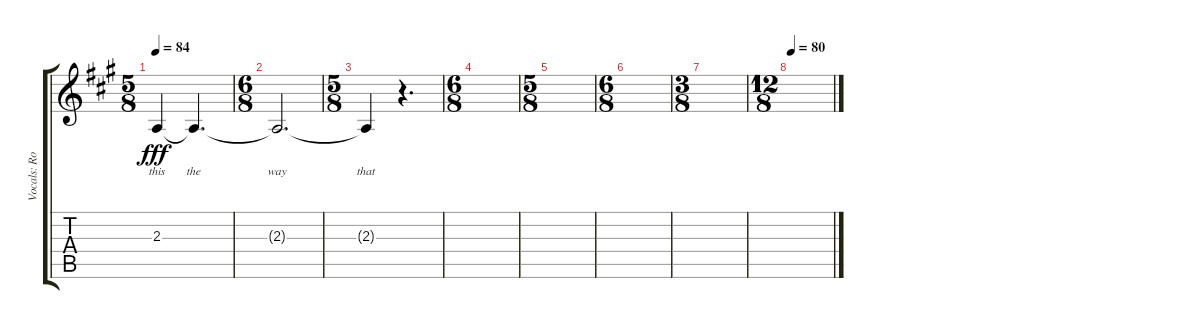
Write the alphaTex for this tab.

\track ("Vocals: Rob" "Vocals: Ro") {instrument lead2sawtooth}
\staff {score tabs}
\tuning (E4 B3 G3 D3 A2 E2) {hide}
\ts (5 8)
\tempo 84
\clef g2
\ks a
2.3{t}.4{lyrics (0 "this") lyrics (1 "") lyrics (2 "") lyrics (3 "") lyrics (4 "") dy fff} 2.3{t}.4{d lyrics (0 "the") lyrics (1 "") lyrics (2 "") lyrics (3 "") lyrics (4 "")} |
\ts (6 8)
2.3{t}.2{d lyrics (0 "way") lyrics (1 "") lyrics (2 "") lyrics (3 "") lyrics (4 "")} |
\ts (5 8)
2.3{t}.4{lyrics (0 "that") lyrics (1 "") lyrics (2 "") lyrics (3 "") lyrics (4 "")} r.4{d} |
\ts (6 8)
|
\ts (5 8)
|
\ts (6 8)
|
\ts (3 8)
|
\ts (12 8)
\tempo 80
